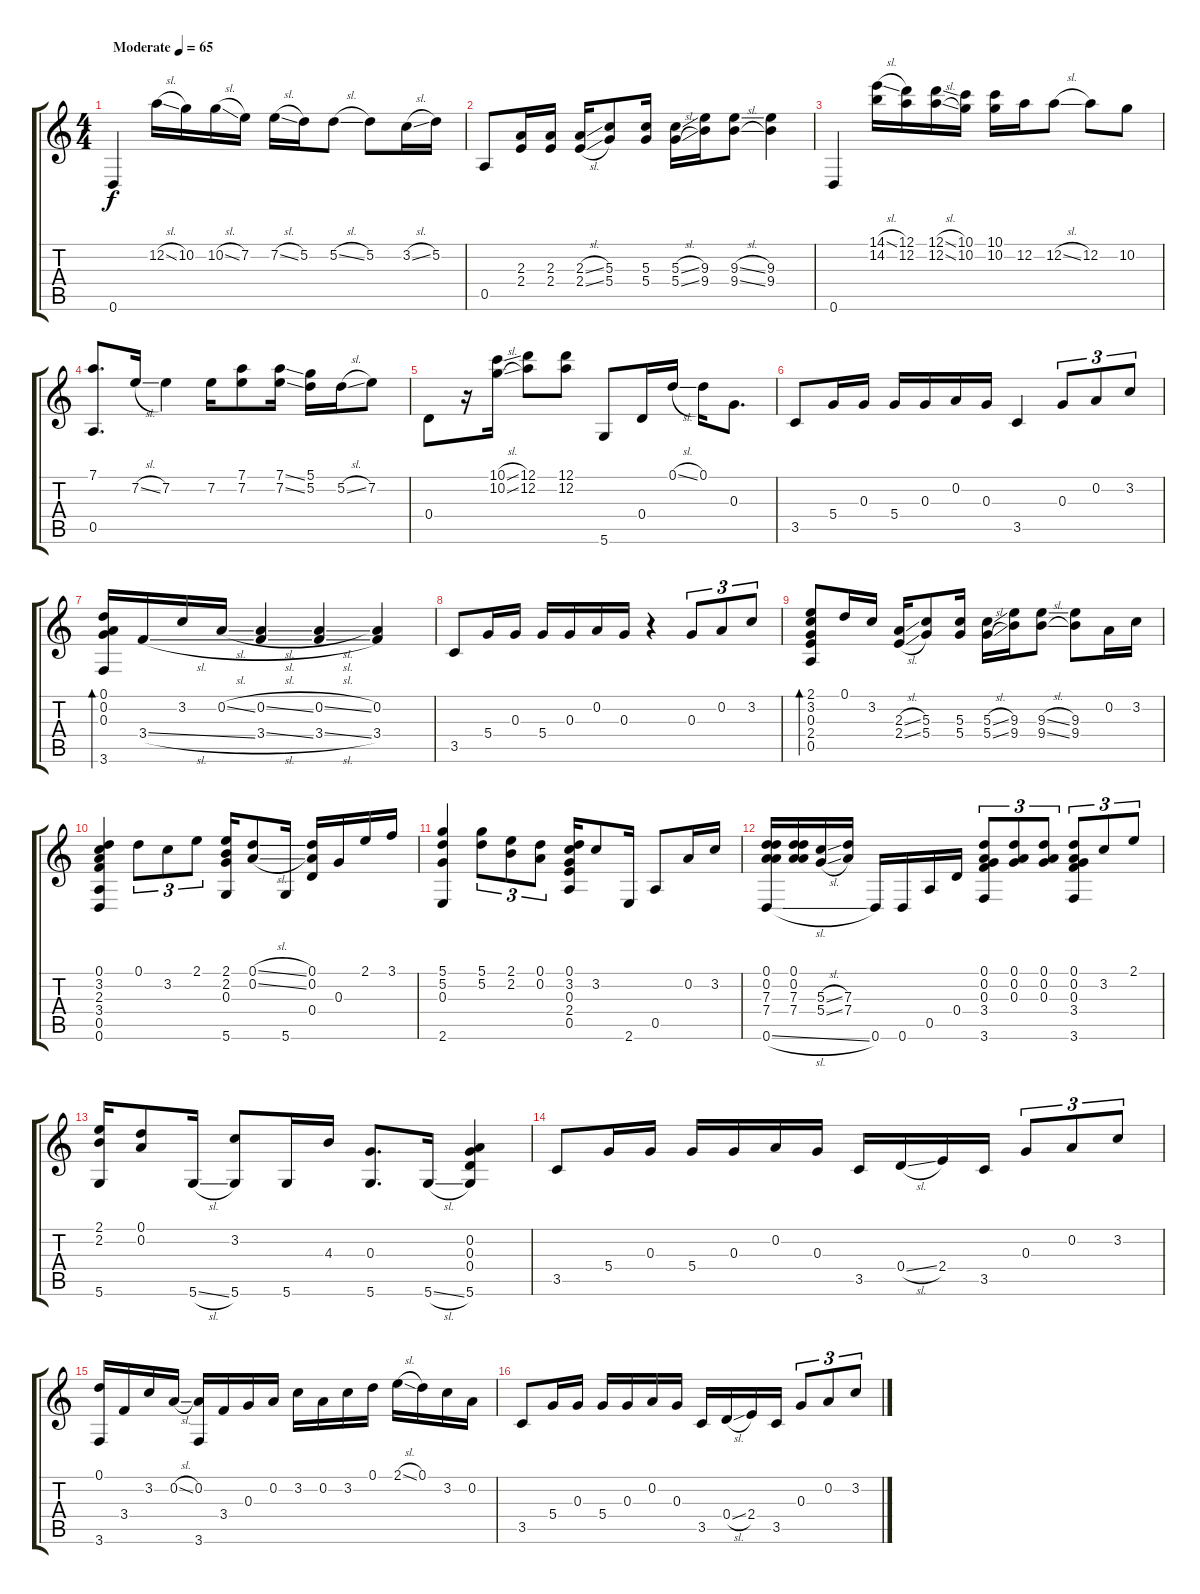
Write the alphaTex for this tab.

\track "" {instrument acousticguitarsteel}
\staff {score tabs}
\tuning (D4 A3 G3 D3 A2 D2) {hide}
\ts (4 4)
\tempo (65 "Moderate")
\clef g2
\ks c
0.6.4{dy f instrument acousticguitarsteel} 12.2{sl}.16 10.2.16 10.2{sl}.16 7.2.16 7.2{sl}.16 5.2.16 5.2{sl}.8 5.2.8 3.2{sl}.16 5.2.16 |
0.5.8 (2.3 2.4).16 (2.3 2.4).16 (2.3{sl} 2.4{sl}).16 (5.3 5.4).8 (5.3 5.4).16 (5.3{sl} 5.4{sl}).16 (9.3 9.4).16 (9.3{sl} 9.4{sl}).8 (9.3 9.4).4 |
0.6.4 (14.1{sl} 14.2).16 (12.1 12.2).16 (12.1{sl} 12.2{sl}).16 (10.1 10.2).16 (10.1 10.2).16 12.2.16 12.2{sl}.8 12.2.8 10.2.8 |
(7.1 0.5).8{d} 7.2{sl}.16 7.2.4 7.2.16 (7.1 7.2).8 (7.1{ss} 7.2{ss}).16 (5.1 5.2).16 5.2{sl}.16 7.2.8 |
0.4.8 r.16 (10.1{sl} 10.2{sl}).16 (12.1 12.2).8 (12.1 12.2).8 5.6.8 0.4.16 0.1{sl}.16 0.1.16 0.3.8{d} |
3.5.8 5.4.16 0.3.16 5.4.16 0.3.16 0.2.16 0.3.16 3.5.4 0.3.8{tu (3 2)} 0.2.8{tu (3 2)} 3.2.8{tu (3 2)} |
(0.1 0.2 0.3 3.6).16{bd 60} 3.4{sl}.16 3.2.16 0.2{sl}.16 (0.2{sl} 3.4{sl}).4 (0.2{sl} 3.4{sl}).4 (0.2 3.4).4 |
3.5.8 5.4.16 0.3.16 5.4.16 0.3.16 0.2.16 0.3.16 r.4 0.3.8{tu (3 2)} 0.2.8{tu (3 2)} 3.2.8{tu (3 2)} |
(2.1 3.2 0.3 2.4 0.5).8{bd 240} 0.1.16 3.2.16 (2.3{sl} 2.4{sl}).16 (5.3 5.4).8 (5.3 5.4).16 (5.3{sl} 5.4{sl}).16 (9.3 9.4).16 (9.3{sl} 9.4{sl}).8 (9.3 9.4).8 0.2.16 3.2.16 |
(0.1 3.2 2.3 3.4 0.5 0.6).4 0.1.8{tu (3 2)} 3.2.8{tu (3 2)} 2.1.8{tu (3 2)} (2.1 2.2 0.3 5.6).16 (0.1{sl} 0.2{sl}).8 5.6.16 (0.1 0.2 0.4).16 0.3.16 2.1.16 3.1.16 |
(5.1 5.2 0.3 2.6).4 (5.1 5.2).8{tu (3 2)} (2.1 2.2).8{tu (3 2)} (0.1 0.2).8{tu (3 2)} (0.1 3.2 0.3 2.4 0.5).16 3.2.8 2.6.16 0.5.8 0.2.16 3.2.16 |
(0.1 0.2 7.3 7.4 0.6{sl}).16 (0.1 0.2 7.3 7.4).16 (5.3{sl} 5.4{sl}).16 (7.3 7.4).16 0.6.16 0.6.16 0.5.16 0.4.16 (0.1 0.2 0.3 3.4 3.6).8{tu (3 2)} (0.1 0.2 0.3).8{tu (3 2)} (0.1 0.2 0.3).8{tu (3 2)} (0.1 0.2 0.3 3.4 3.6).8{tu (3 2)} 3.2.8{tu (3 2)} 2.1.8{tu (3 2)} |
(2.1 2.2 5.6).16 (0.1 0.2).8 5.6{sl}.16 (3.2 5.6).8 5.6.16 4.3.16 (0.3 5.6).8{d} 5.6{sl}.16 (0.2 0.3 0.4 5.6).4 |
3.5.8 5.4.16 0.3.16 5.4.16 0.3.16 0.2.16 0.3.16 3.5.16 0.4{sl}.16 2.4.16 3.5.16 0.3.8{tu (3 2)} 0.2.8{tu (3 2)} 3.2.8{tu (3 2)} |
(0.1 3.6).16 3.4.16 3.2.16 0.2{sl}.16 (0.2 3.6).16 3.4.16 0.3.16 0.2.16 3.2.16 0.2.16 3.2.16 0.1.16 2.1{sl}.16 0.1.16 3.2.16 0.2.16 |
3.5.8 5.4.16 0.3.16 5.4.16 0.3.16 0.2.16 0.3.16 3.5.16 0.4{sl}.16 2.4.16 3.5.16 0.3.8{tu (3 2)} 0.2.8{tu (3 2)} 3.2.8{tu (3 2)}
